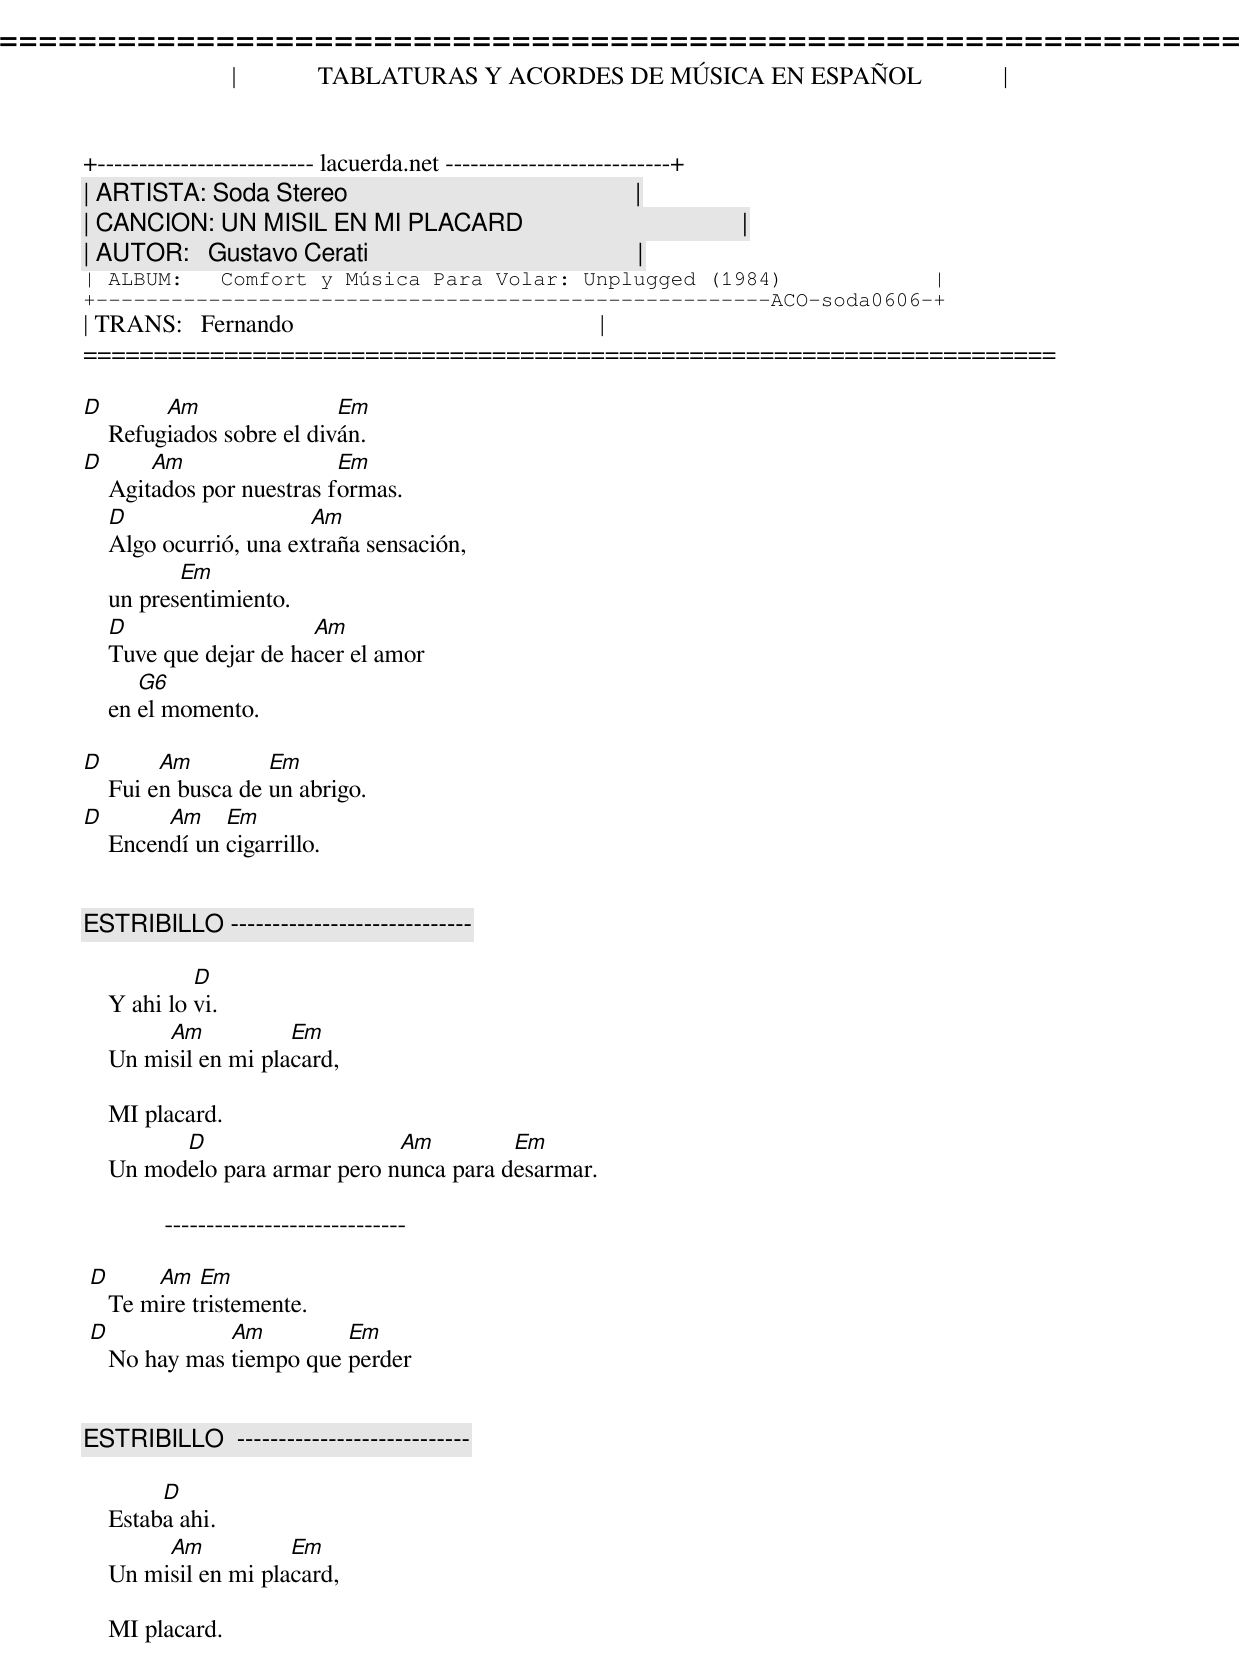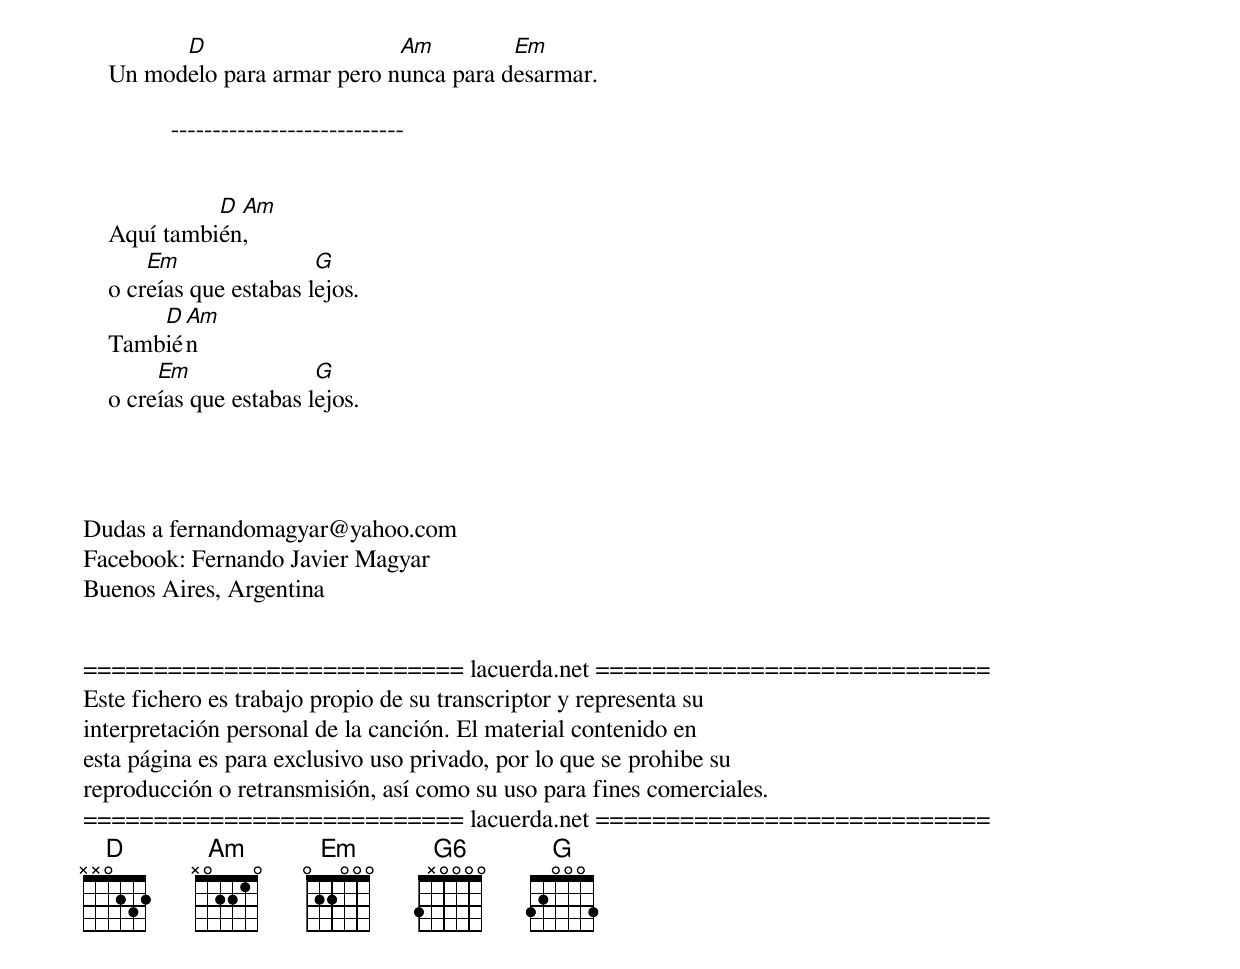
=====================================================================
|             TABLATURAS Y ACORDES DE MÚSICA EN ESPAÑOL             |
+-------------------------- lacuerda.net ---------------------------+
| ARTISTA: Soda Stereo                                              |
| CANCION: UN MISIL EN MI PLACARD                                   |
| AUTOR:   Gustavo Cerati                                           |
| ALBUM:   Comfort y Música Para Volar: Unplugged (1984)            |
+------------------------------------------------------ACO-soda0606-+
| TRANS:   Fernando                                                 |
=====================================================================

D        Am                Em
    Refugiados sobre el diván.
D       Am                 Em
    Agitados por nuestras formas.
    D                   Am
    Algo ocurrió, una extraña sensación,
           Em
    un presentimiento.
    D                   Am
    Tuve que dejar de hacer el amor
       G6
    en el momento.

D        Am         Em
    Fui en busca de un abrigo.
D        Am    Em
    Encendí un cigarrillo.


[ESTRIBILLO] -----------------------------

             D
    Y ahi lo vi.
         Am           Em
    Un misil en mi placard,

    MI placard.
          D                    Am         Em
    Un modelo para armar pero nunca para desarmar.

             -----------------------------

 D      Am   Em
    Te mire tristemente.
 D             Am         Em
    No hay mas tiempo que perder


[ESTRIBILLO]  ----------------------------

         D
    Estaba ahi.
         Am           Em
    Un misil en mi placard,

    MI placard.
          D                    Am         Em
    Un modelo para armar pero nunca para desarmar.

              ----------------------------


              D Am
    Aquí también,
        Em                G
    o creías que estabas lejos.
        D Am
    También
         Em               G
    o creías que estabas lejos.




Dudas a fernandomagyar@yahoo.com
Facebook: Fernando Javier Magyar
Buenos Aires, Argentina


=========================== lacuerda.net ============================
Este fichero es trabajo propio de su transcriptor y representa su
interpretación personal de la canción. El material contenido en
esta página es para exclusivo uso privado, por lo que se prohibe su
reproducción o retransmisión, así como su uso para fines comerciales.
=========================== lacuerda.net ============================
